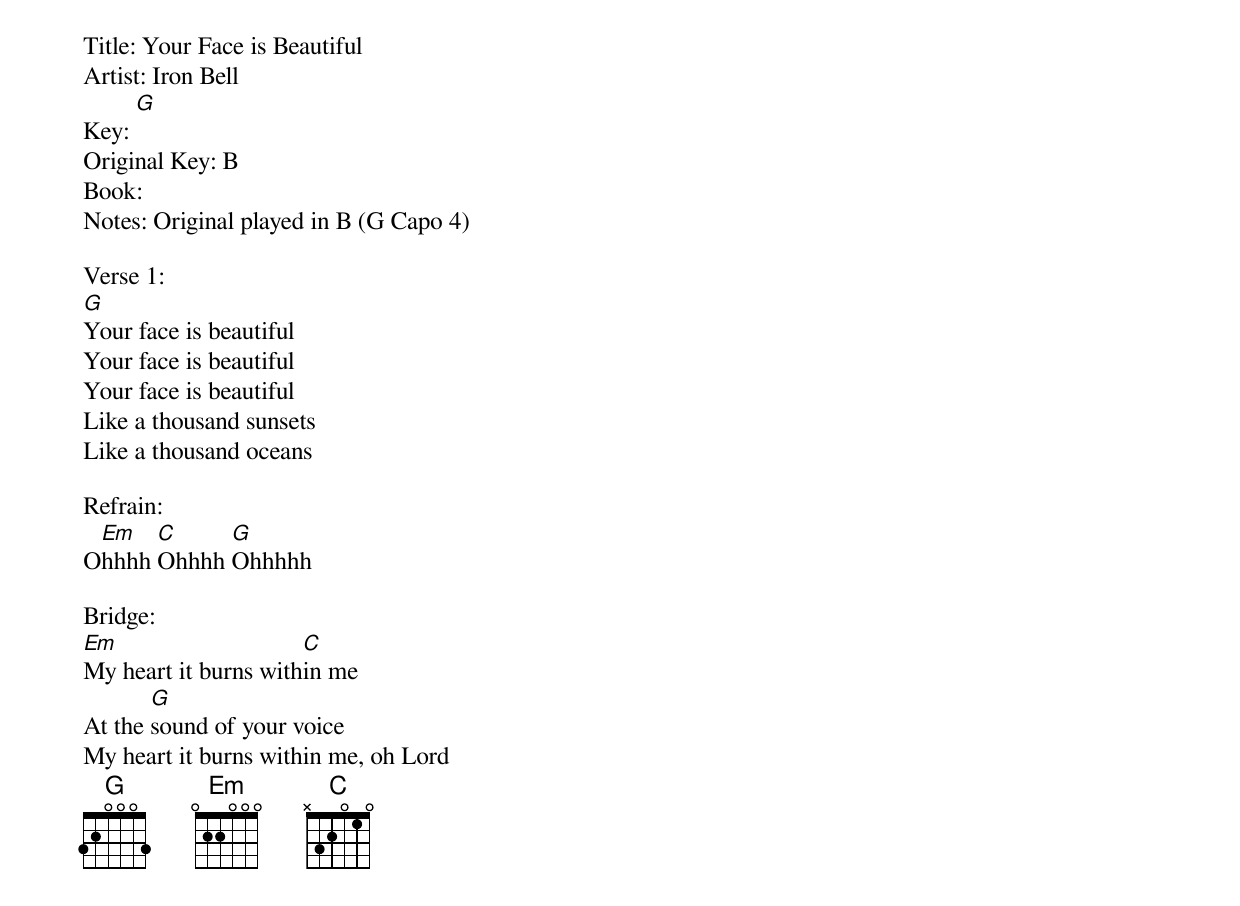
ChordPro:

Title: Your Face is Beautiful
Artist: Iron Bell
Key: [G]
Original Key: B
Book:
Notes: Original played in B (G Capo 4)

Verse 1:
[G]Your face is beautiful
Your face is beautiful
Your face is beautiful
Like a thousand sunsets
Like a thousand oceans

Refrain:
O[Em]hhhh [C]Ohhhh [G]Ohhhhh

Bridge:
[Em]My heart it burns with[C]in me
At the [G]sound of your voice
My heart it burns within me, oh Lord
